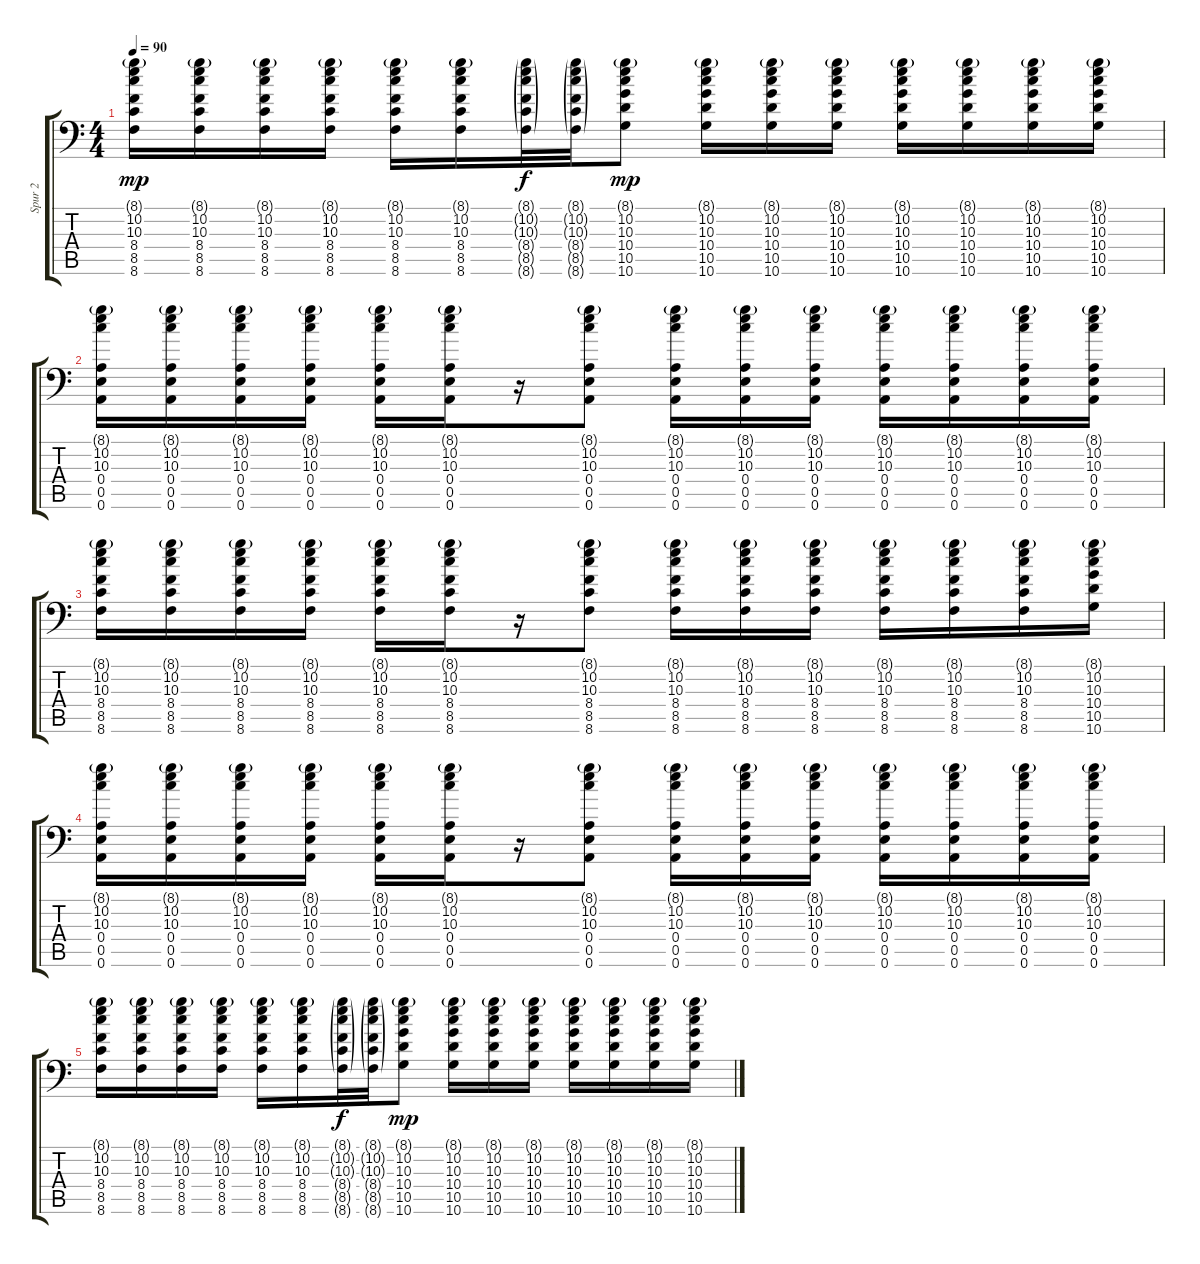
\track ("Spur 2" "Spur 2") {instrument distortionguitar}
\staff {score tabs}
\tuning (B3 Gb3 D3 A2 E2 A1) {hide}
\ts (4 4)
\tempo 90
\clef f4
\ks c
(8.1{g} 10.2 10.3 8.4 8.5 8.6).16{dy mp} (8.1{g} 10.2 10.3 8.4 8.5 8.6).16 (8.1{g} 10.2 10.3 8.4 8.5 8.6).16 (8.1{g} 10.2 10.3 8.4 8.5 8.6).16 (8.1{g} 10.2 10.3 8.4 8.5 8.6).16 (8.1{g} 10.2 10.3 8.4 8.5 8.6).16 (8.1{g} 10.2{g} 10.3{g} 8.4{g} 8.5{g} 8.6{g}).32{dy f} (8.1{g} 10.2{g} 10.3{g} 8.4{g} 8.5{g} 8.6{g}).32 (8.1{g} 10.2 10.3 10.4 10.5 10.6).8{dy mp} (8.1{g} 10.2 10.3 10.4 10.5 10.6).16 (8.1{g} 10.2 10.3 10.4 10.5 10.6).16 (8.1{g} 10.2 10.3 10.4 10.5 10.6).16 (8.1{g} 10.2 10.3 10.4 10.5 10.6).16 (8.1{g} 10.2 10.3 10.4 10.5 10.6).16 (8.1{g} 10.2 10.3 10.4 10.5 10.6).16 (8.1{g} 10.2 10.3 10.4 10.5 10.6).16 |
(8.1{g} 10.2 10.3 0.4 0.5 0.6).16 (8.1{g} 10.2 10.3 0.4 0.5 0.6).16 (8.1{g} 10.2 10.3 0.4 0.5 0.6).16 (8.1{g} 10.2 10.3 0.4 0.5 0.6).16 (8.1{g} 10.2 10.3 0.4 0.5 0.6).16 (8.1{g} 10.2 10.3 0.4 0.5 0.6).16 r.16 (8.1{g} 10.2 10.3 0.4 0.5 0.6).8 (8.1{g} 10.2 10.3 0.4 0.5 0.6).16 (8.1{g} 10.2 10.3 0.4 0.5 0.6).16 (8.1{g} 10.2 10.3 0.4 0.5 0.6).16 (8.1{g} 10.2 10.3 0.4 0.5 0.6).16 (8.1{g} 10.2 10.3 0.4 0.5 0.6).16 (8.1{g} 10.2 10.3 0.4 0.5 0.6).16 (8.1{g} 10.2 10.3 0.4 0.5 0.6).16 |
(8.1{g} 10.2 10.3 8.4 8.5 8.6).16 (8.1{g} 10.2 10.3 8.4 8.5 8.6).16 (8.1{g} 10.2 10.3 8.4 8.5 8.6).16 (8.1{g} 10.2 10.3 8.4 8.5 8.6).16 (8.1{g} 10.2 10.3 8.4 8.5 8.6).16 (8.1{g} 10.2 10.3 8.4 8.5 8.6).16 r.16 (8.1{g} 10.2 10.3 8.4 8.5 8.6).8 (8.1{g} 10.2 10.3 8.4 8.5 8.6).16 (8.1{g} 10.2 10.3 8.4 8.5 8.6).16 (8.1{g} 10.2 10.3 8.4 8.5 8.6).16 (8.1{g} 10.2 10.3 8.4 8.5 8.6).16 (8.1{g} 10.2 10.3 8.4 8.5 8.6).16 (8.1{g} 10.2 10.3 8.4 8.5 8.6).16 (8.1{g} 10.2 10.3 10.4 10.5 10.6).16 |
(8.1{g} 10.2 10.3 0.4 0.5 0.6).16 (8.1{g} 10.2 10.3 0.4 0.5 0.6).16 (8.1{g} 10.2 10.3 0.4 0.5 0.6).16 (8.1{g} 10.2 10.3 0.4 0.5 0.6).16 (8.1{g} 10.2 10.3 0.4 0.5 0.6).16 (8.1{g} 10.2 10.3 0.4 0.5 0.6).16 r.16 (8.1{g} 10.2 10.3 0.4 0.5 0.6).8 (8.1{g} 10.2 10.3 0.4 0.5 0.6).16 (8.1{g} 10.2 10.3 0.4 0.5 0.6).16 (8.1{g} 10.2 10.3 0.4 0.5 0.6).16 (8.1{g} 10.2 10.3 0.4 0.5 0.6).16 (8.1{g} 10.2 10.3 0.4 0.5 0.6).16 (8.1{g} 10.2 10.3 0.4 0.5 0.6).16 (8.1{g} 10.2 10.3 0.4 0.5 0.6).16 |
(8.1{g} 10.2 10.3 8.4 8.5 8.6).16 (8.1{g} 10.2 10.3 8.4 8.5 8.6).16 (8.1{g} 10.2 10.3 8.4 8.5 8.6).16 (8.1{g} 10.2 10.3 8.4 8.5 8.6).16 (8.1{g} 10.2 10.3 8.4 8.5 8.6).16 (8.1{g} 10.2 10.3 8.4 8.5 8.6).16 (8.1{g} 10.2{g} 10.3{g} 8.4{g} 8.5{g} 8.6{g}).32{dy f} (8.1{g} 10.2{g} 10.3{g} 8.4{g} 8.5{g} 8.6{g}).32 (8.1{g} 10.2 10.3 10.4 10.5 10.6).8{dy mp} (8.1{g} 10.2 10.3 10.4 10.5 10.6).16 (8.1{g} 10.2 10.3 10.4 10.5 10.6).16 (8.1{g} 10.2 10.3 10.4 10.5 10.6).16 (8.1{g} 10.2 10.3 10.4 10.5 10.6).16 (8.1{g} 10.2 10.3 10.4 10.5 10.6).16 (8.1{g} 10.2 10.3 10.4 10.5 10.6).16 (8.1{g} 10.2 10.3 10.4 10.5 10.6).16
